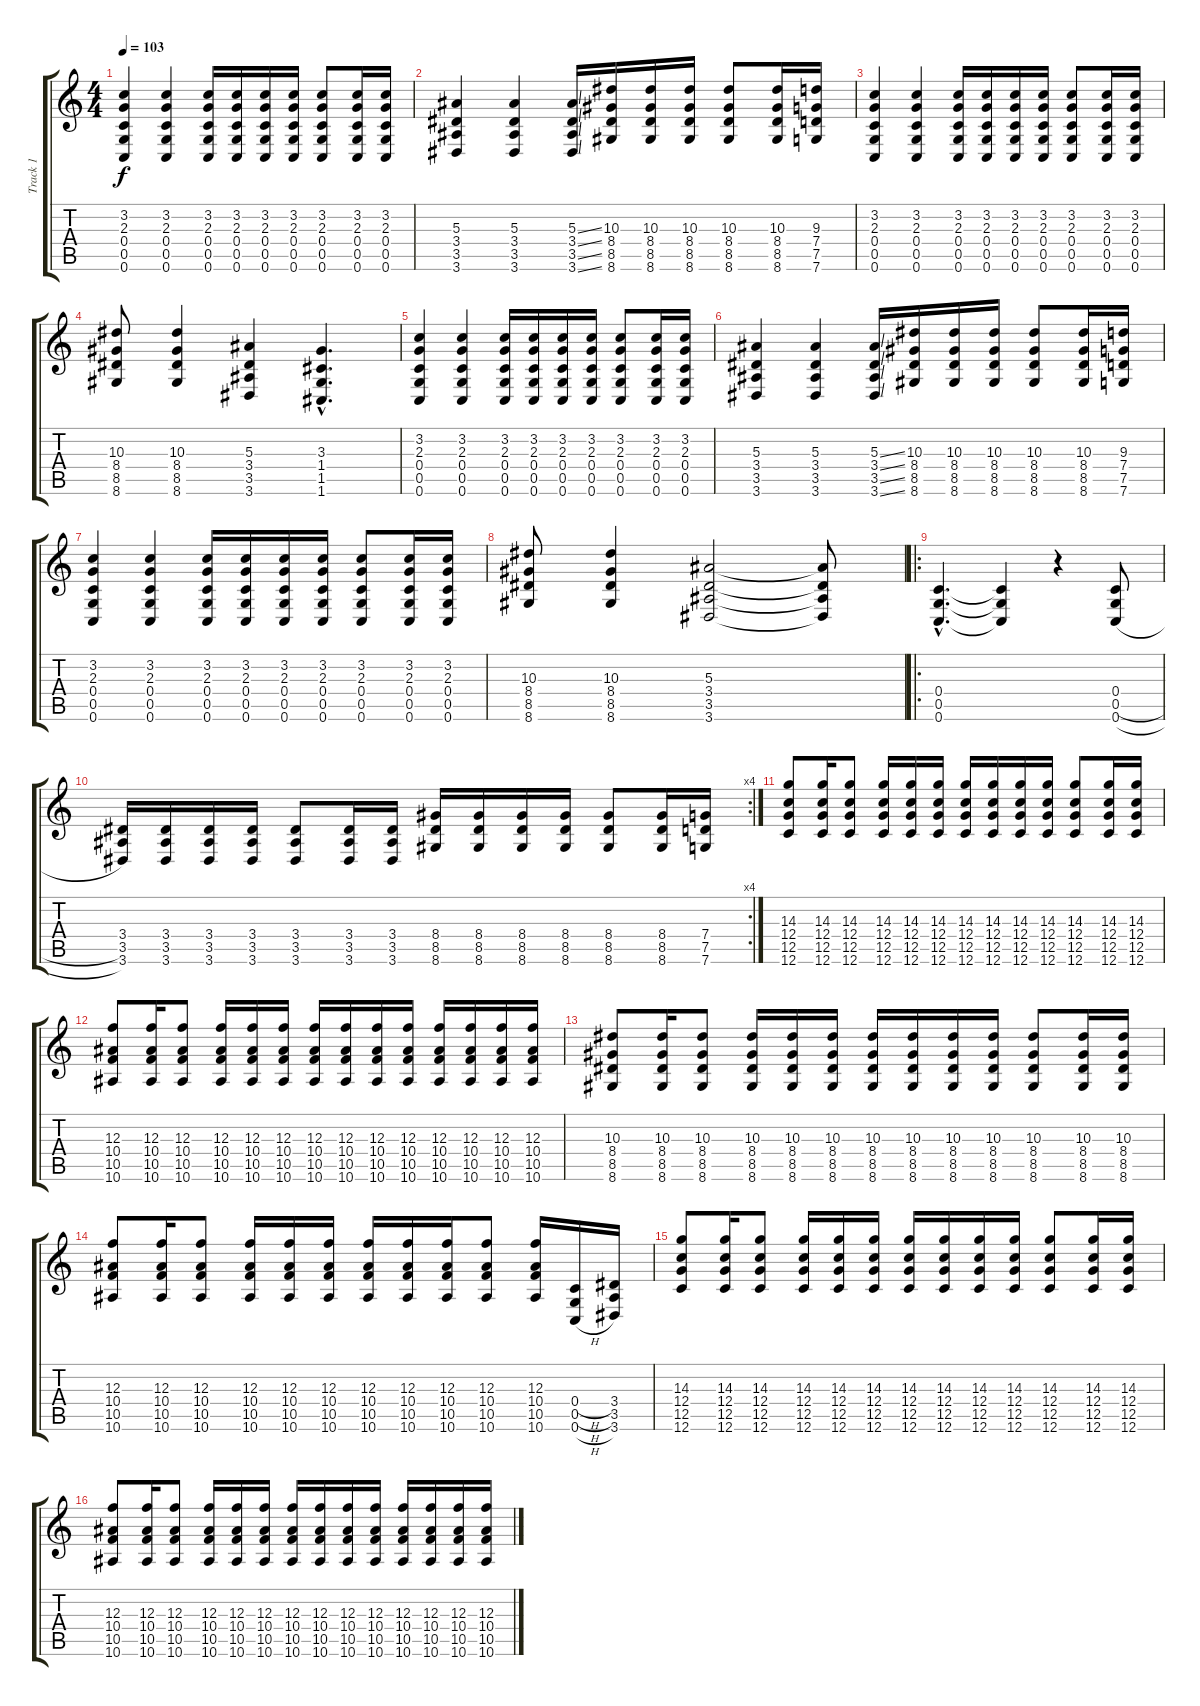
\track ("Track 1" "Track 1") {instrument distortionguitar}
\staff {score tabs}
\tuning (D4 A3 F3 C3 G2 C2) {hide}
\ts (4 4)
\tempo 103
\clef g2
\ks c
(3.2 2.3 0.4 0.5 0.6).4{dy f instrument distortionguitar} (3.2 2.3 0.4 0.5 0.6).4 (3.2 2.3 0.4 0.5 0.6).16 (3.2 2.3 0.4 0.5 0.6).16 (3.2 2.3 0.4 0.5 0.6).16 (3.2 2.3 0.4 0.5 0.6).16 (3.2 2.3 0.4 0.5 0.6).8 (3.2 2.3 0.4 0.5 0.6).16 (3.2 2.3 0.4 0.5 0.6).16 |
(5.3 3.4 3.5 3.6).4 (5.3 3.4 3.5 3.6).4 (5.3{ss} 3.4{ss} 3.5{ss} 3.6{ss}).16 (10.3 8.4 8.5 8.6).16 (10.3 8.4 8.5 8.6).16 (10.3 8.4 8.5 8.6).16 (10.3 8.4 8.5 8.6).8 (10.3 8.4 8.5 8.6).16 (9.3 7.4 7.5 7.6).16 |
(3.2 2.3 0.4 0.5 0.6).4 (3.2 2.3 0.4 0.5 0.6).4 (3.2 2.3 0.4 0.5 0.6).16 (3.2 2.3 0.4 0.5 0.6).16 (3.2 2.3 0.4 0.5 0.6).16 (3.2 2.3 0.4 0.5 0.6).16 (3.2 2.3 0.4 0.5 0.6).8 (3.2 2.3 0.4 0.5 0.6).16 (3.2 2.3 0.4 0.5 0.6).16 |
(10.3 8.4 8.5 8.6).8 (10.3 8.4 8.5 8.6).4 (5.3 3.4 3.5 3.6).4 (3.3{hac} 1.4{hac} 1.5{hac} 1.6{hac}).4{d} |
(3.2 2.3 0.4 0.5 0.6).4 (3.2 2.3 0.4 0.5 0.6).4 (3.2 2.3 0.4 0.5 0.6).16 (3.2 2.3 0.4 0.5 0.6).16 (3.2 2.3 0.4 0.5 0.6).16 (3.2 2.3 0.4 0.5 0.6).16 (3.2 2.3 0.4 0.5 0.6).8 (3.2 2.3 0.4 0.5 0.6).16 (3.2 2.3 0.4 0.5 0.6).16 |
(5.3 3.4 3.5 3.6).4 (5.3 3.4 3.5 3.6).4 (5.3{ss} 3.4{ss} 3.5{ss} 3.6{ss}).16 (10.3 8.4 8.5 8.6).16 (10.3 8.4 8.5 8.6).16 (10.3 8.4 8.5 8.6).16 (10.3 8.4 8.5 8.6).8 (10.3 8.4 8.5 8.6).16 (9.3 7.4 7.5 7.6).16 |
(3.2 2.3 0.4 0.5 0.6).4 (3.2 2.3 0.4 0.5 0.6).4 (3.2 2.3 0.4 0.5 0.6).16 (3.2 2.3 0.4 0.5 0.6).16 (3.2 2.3 0.4 0.5 0.6).16 (3.2 2.3 0.4 0.5 0.6).16 (3.2 2.3 0.4 0.5 0.6).8 (3.2 2.3 0.4 0.5 0.6).16 (3.2 2.3 0.4 0.5 0.6).16 |
(10.3 8.4 8.5 8.6).8 (10.3 8.4 8.5 8.6).4 (5.3 3.4 3.5 3.6).2 (5.3{t} 3.4{t} 3.5{t} 3.6{t}).8 |
\ro
(0.4{hac} 0.5{hac} 0.6{hac}).4{d} (0.4{t} 0.5{t} 0.6{t}).4 r.4 (0.4 0.5{h} 0.6{h}).8 |
\rc 4
(3.4 3.5 3.6).16 (3.4 3.5 3.6).16 (3.4 3.5 3.6).16 (3.4 3.5 3.6).16 (3.4 3.5 3.6).8 (3.4 3.5 3.6).16 (3.4 3.5 3.6).16 (8.4 8.5 8.6).16 (8.4 8.5 8.6).16 (8.4 8.5 8.6).16 (8.4 8.5 8.6).16 (8.4 8.5 8.6).8 (8.4 8.5 8.6).16 (7.4 7.5 7.6).16 |
(14.3 12.4 12.5 12.6).8 (14.3 12.4 12.5 12.6).16 (14.3 12.4 12.5 12.6).8 (14.3 12.4 12.5 12.6).16 (14.3 12.4 12.5 12.6).16 (14.3 12.4 12.5 12.6).16 (14.3 12.4 12.5 12.6).16 (14.3 12.4 12.5 12.6).16 (14.3 12.4 12.5 12.6).16 (14.3 12.4 12.5 12.6).16 (14.3 12.4 12.5 12.6).8 (14.3 12.4 12.5 12.6).16 (14.3 12.4 12.5 12.6).16 |
(12.3 10.4 10.5 10.6).8 (12.3 10.4 10.5 10.6).16 (12.3 10.4 10.5 10.6).8 (12.3 10.4 10.5 10.6).16 (12.3 10.4 10.5 10.6).16 (12.3 10.4 10.5 10.6).16 (12.3 10.4 10.5 10.6).16 (12.3 10.4 10.5 10.6).16 (12.3 10.4 10.5 10.6).16 (12.3 10.4 10.5 10.6).16 (12.3 10.4 10.5 10.6).16 (12.3 10.4 10.5 10.6).16 (12.3 10.4 10.5 10.6).16 (12.3 10.4 10.5 10.6).16 |
(10.3 8.4 8.5 8.6).8 (10.3 8.4 8.5 8.6).16 (10.3 8.4 8.5 8.6).8 (10.3 8.4 8.5 8.6).16 (10.3 8.4 8.5 8.6).16 (10.3 8.4 8.5 8.6).16 (10.3 8.4 8.5 8.6).16 (10.3 8.4 8.5 8.6).16 (10.3 8.4 8.5 8.6).16 (10.3 8.4 8.5 8.6).16 (10.3 8.4 8.5 8.6).8 (10.3 8.4 8.5 8.6).16 (10.3 8.4 8.5 8.6).16 |
(12.3 10.4 10.5 10.6).8 (12.3 10.4 10.5 10.6).16 (12.3 10.4 10.5 10.6).8 (12.3 10.4 10.5 10.6).16 (12.3 10.4 10.5 10.6).16 (12.3 10.4 10.5 10.6).16 (12.3 10.4 10.5 10.6).16 (12.3 10.4 10.5 10.6).16 (12.3 10.4 10.5 10.6).16 (12.3 10.4 10.5 10.6).8 (12.3 10.4 10.5 10.6).16 (0.4{h} 0.5{h} 0.6{h}).16 (3.4 3.5 3.6).16 |
(14.3 12.4 12.5 12.6).8 (14.3 12.4 12.5 12.6).16 (14.3 12.4 12.5 12.6).8 (14.3 12.4 12.5 12.6).16 (14.3 12.4 12.5 12.6).16 (14.3 12.4 12.5 12.6).16 (14.3 12.4 12.5 12.6).16 (14.3 12.4 12.5 12.6).16 (14.3 12.4 12.5 12.6).16 (14.3 12.4 12.5 12.6).16 (14.3 12.4 12.5 12.6).8 (14.3 12.4 12.5 12.6).16 (14.3 12.4 12.5 12.6).16 |
(12.3 10.4 10.5 10.6).8 (12.3 10.4 10.5 10.6).16 (12.3 10.4 10.5 10.6).8 (12.3 10.4 10.5 10.6).16 (12.3 10.4 10.5 10.6).16 (12.3 10.4 10.5 10.6).16 (12.3 10.4 10.5 10.6).16 (12.3 10.4 10.5 10.6).16 (12.3 10.4 10.5 10.6).16 (12.3 10.4 10.5 10.6).16 (12.3 10.4 10.5 10.6).16 (12.3 10.4 10.5 10.6).16 (12.3 10.4 10.5 10.6).16 (12.3 10.4 10.5 10.6).16
